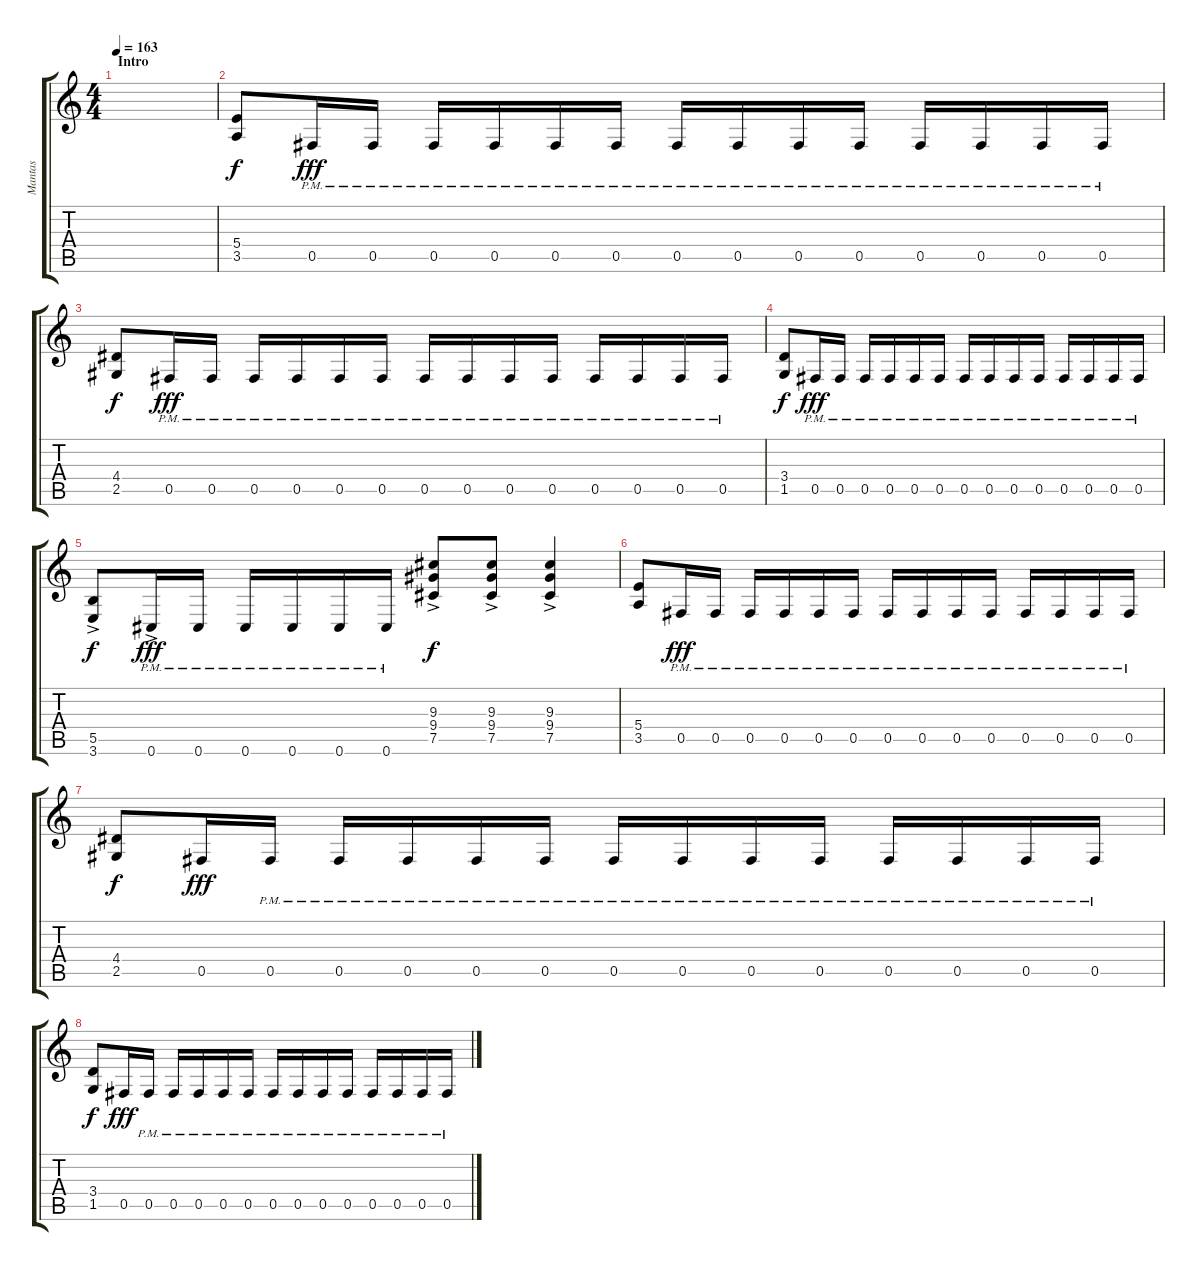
\track ("Mantas" "Mantas") {instrument distortionguitar}
\staff {score tabs}
\tuning (Db4 Ab3 E3 B2 Gb2 Db2) {hide}
\ts (4 4)
\section ("" "Intro")
\tempo 163
\clef g2
\ks c
|
(5.4 3.5).8 0.5{pm}.16{dy fff} 0.5{pm}.16 0.5{pm}.16 0.5{pm}.16 0.5{pm}.16 0.5{pm}.16 0.5{pm}.16 0.5{pm}.16 0.5{pm}.16 0.5{pm}.16 0.5{pm}.16 0.5{pm}.16 0.5{pm}.16 0.5{pm}.16 |
(4.4 2.5).8{dy f volume 6} 0.5{pm}.16{dy fff} 0.5{pm}.16 0.5{pm}.16 0.5{pm}.16 0.5{pm}.16 0.5{pm}.16 0.5{pm}.16 0.5{pm}.16 0.5{pm}.16 0.5{pm}.16 0.5{pm}.16 0.5{pm}.16 0.5{pm}.16 0.5{pm}.16 |
(3.4 1.5).8{dy f} 0.5{pm}.16{dy fff} 0.5{pm}.16 0.5{pm}.16 0.5{pm}.16 0.5{pm}.16 0.5{pm}.16 0.5{pm}.16 0.5{pm}.16 0.5{pm}.16 0.5{pm}.16 0.5{pm}.16 0.5{pm}.16 0.5{pm}.16 0.5{pm}.16 |
(5.5{ac} 3.6{ac}).8{dy f volume 7} 0.6{ac pm}.16{dy fff} 0.6{pm}.16 0.6{pm}.16 0.6{pm}.16 0.6{pm}.16 0.6{pm}.16 (9.3{ac} 9.4{ac} 7.5{ac}).8{dy f} (9.3{ac} 9.4{ac} 7.5{ac}).8 (9.3{ac} 9.4{ac} 7.5{ac}).4 |
(5.4 3.5).8{volume 9} 0.5{pm}.16{dy fff} 0.5{pm}.16 0.5{pm}.16 0.5{pm}.16 0.5{pm}.16 0.5{pm}.16 0.5{pm}.16 0.5{pm}.16 0.5{pm}.16 0.5{pm}.16 0.5{pm}.16 0.5{pm}.16 0.5{pm}.16 0.5{pm}.16 |
(4.4 2.5).8{dy f volume 11} 0.5.16{dy fff} 0.5{pm}.16 0.5{pm}.16 0.5{pm}.16 0.5{pm}.16 0.5{pm}.16 0.5{pm}.16 0.5{pm}.16 0.5{pm}.16 0.5{pm}.16 0.5{pm}.16 0.5{pm}.16 0.5{pm}.16 0.5{pm}.16 |
(3.4 1.5).8{dy f} 0.5.16{dy fff} 0.5{pm}.16 0.5{pm}.16 0.5{pm}.16 0.5{pm}.16 0.5{pm}.16 0.5{pm}.16 0.5{pm}.16 0.5{pm}.16 0.5{pm}.16 0.5{pm}.16 0.5{pm}.16 0.5{pm}.16 0.5{pm}.16
